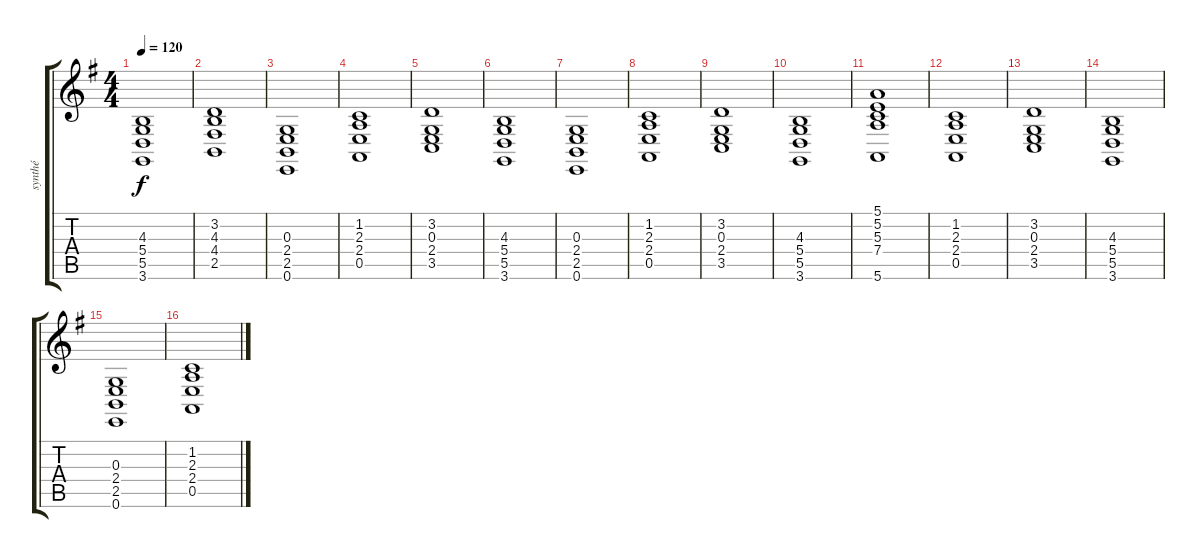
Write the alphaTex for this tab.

\track ("synthé" "synthé") {instrument stringensemble1}
\staff {score tabs}
\tuning (E4 B3 G3 D3 A2 E2) {hide}
\ts (4 4)
\tempo 120
\clef g2
\ks g
(4.3 5.4 5.5 3.6).1{dy f} |
(3.2 4.3 4.4 2.5).1 |
(0.3 2.4 2.5 0.6).1 |
(1.2 2.3 2.4 0.5).1{volume 14} |
(3.2 0.3 2.4 3.5).1 |
(4.3 5.4 5.5 3.6).1 |
(0.3 2.4 2.5 0.6).1 |
(1.2 2.3 2.4 0.5).1 |
(3.2 0.3 2.4 3.5).1 |
(4.3 5.4 5.5 3.6).1 |
(5.1 5.2 5.3 7.4 5.6).1 |
(1.2 2.3 2.4 0.5).1{volume 14} |
(3.2 0.3 2.4 3.5).1 |
(4.3 5.4 5.5 3.6).1 |
(0.3 2.4 2.5 0.6).1 |
(1.2 2.3 2.4 0.5).1
